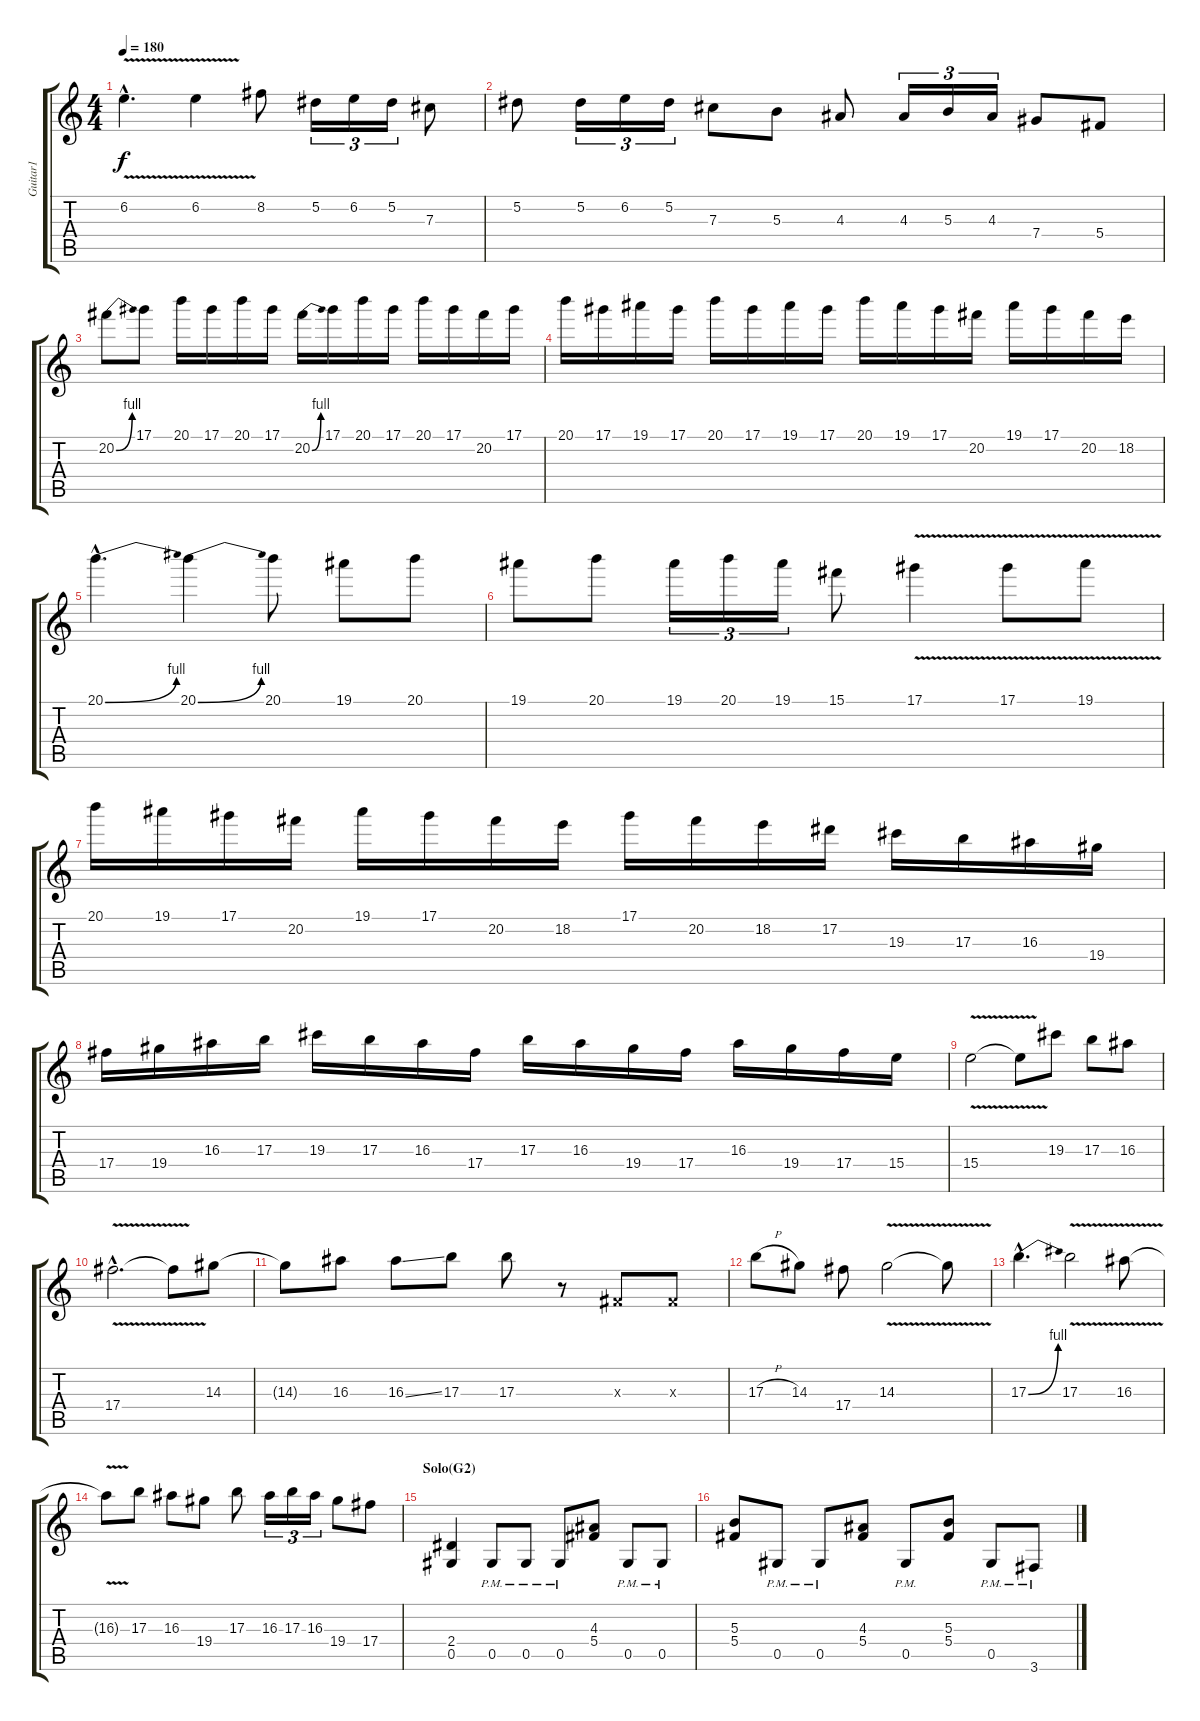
\track ("Guitar1" "Guitar1") {instrument distortionguitar}
\staff {score tabs}
\tuning (Eb4 Bb3 Gb3 Db3 Ab2 Eb2) {hide}
\ts (4 4)
\tempo 180
\clef g2
\ks c
6.2{v hac}.4{d dy f} 6.2{v}.4 8.2.8 5.2.16{tu (3 2)} 6.2.16{tu (3 2)} 5.2.16{tu (3 2)} 7.3.8 |
5.2.8 5.2.16{tu (3 2)} 6.2.16{tu (3 2)} 5.2.16{tu (3 2)} 7.3.8 5.3.8 4.3.8 4.3.16{tu (3 2)} 5.3.16{tu (3 2)} 4.3.16{tu (3 2)} 7.4.8 5.4.8 |
20.2{be (bend 0 0 60 4)}.8 17.1.8 20.1.16 17.1.16 20.1.16 17.1.16 20.2{be (bend 0 0 60 4)}.16 17.1.16 20.1.16 17.1.16 20.1.16 17.1.16 20.2.16 17.1.16 |
20.1.16 17.1.16 19.1.16 17.1.16 20.1.16 17.1.16 19.1.16 17.1.16 20.1.16 19.1.16 17.1.16 20.2.16 19.1.16 17.1.16 20.2.16 18.2.16 |
20.1{be (bend 0 0 60 4) hac}.4{d} 20.1{be (bend 0 0 60 4)}.4 20.1.8 19.1.8 20.1.8 |
19.1.8 20.1.8 19.1.16{tu (3 2)} 20.1.16{tu (3 2)} 19.1.16{tu (3 2)} 15.1.8 17.1{v}.4 17.1{v}.8 19.1{v}.8 |
20.1.16 19.1.16 17.1.16 20.2.16 19.1.16 17.1.16 20.2.16 18.2.16 17.1.16 20.2.16 18.2.16 17.2.16 19.3.16 17.3.16 16.3.16 19.4.16 |
17.4.16 19.4.16 16.3.16 17.3.16 19.3.16 17.3.16 16.3.16 17.4.16 17.3.16 16.3.16 19.4.16 17.4.16 16.3.16 19.4.16 17.4.16 15.4.16 |
15.4{v}.2 15.4{t}.8 19.3.8 17.3.8 16.3.8 |
17.4{v hac}.2{d} 17.4{t}.8 14.3.8 |
14.3{t}.8 16.3.8 16.3{ss}.8 17.3.8 17.3.8 r.8 0.3{x}.8 0.3{x}.8 |
17.3{h}.8 14.3.8 17.4.8 14.3{v}.2 14.3{t}.8 |
17.3{be (bend 0 0 60 4) hac}.4{d} 17.3{v}.2 16.3{v}.8 |
16.3{t}.8 17.3.8 16.3.8 19.4.8 17.3.8 16.3.16{tu (3 2)} 17.3.16{tu (3 2)} 16.3.16{tu (3 2)} 19.4.8 17.4.8 |
\section ("" "Solo(G2)")
(2.4 0.5).4 0.5{pm}.8 0.5{pm}.8 0.5{pm}.8 (4.3 5.4).8 0.5{pm}.8 0.5{pm}.8 |
(5.3 5.4).8 0.5{pm}.8 0.5{pm}.8 (4.3 5.4).8 0.5{pm}.8 (5.3 5.4).8 0.5{pm}.8 3.6{pm}.8
